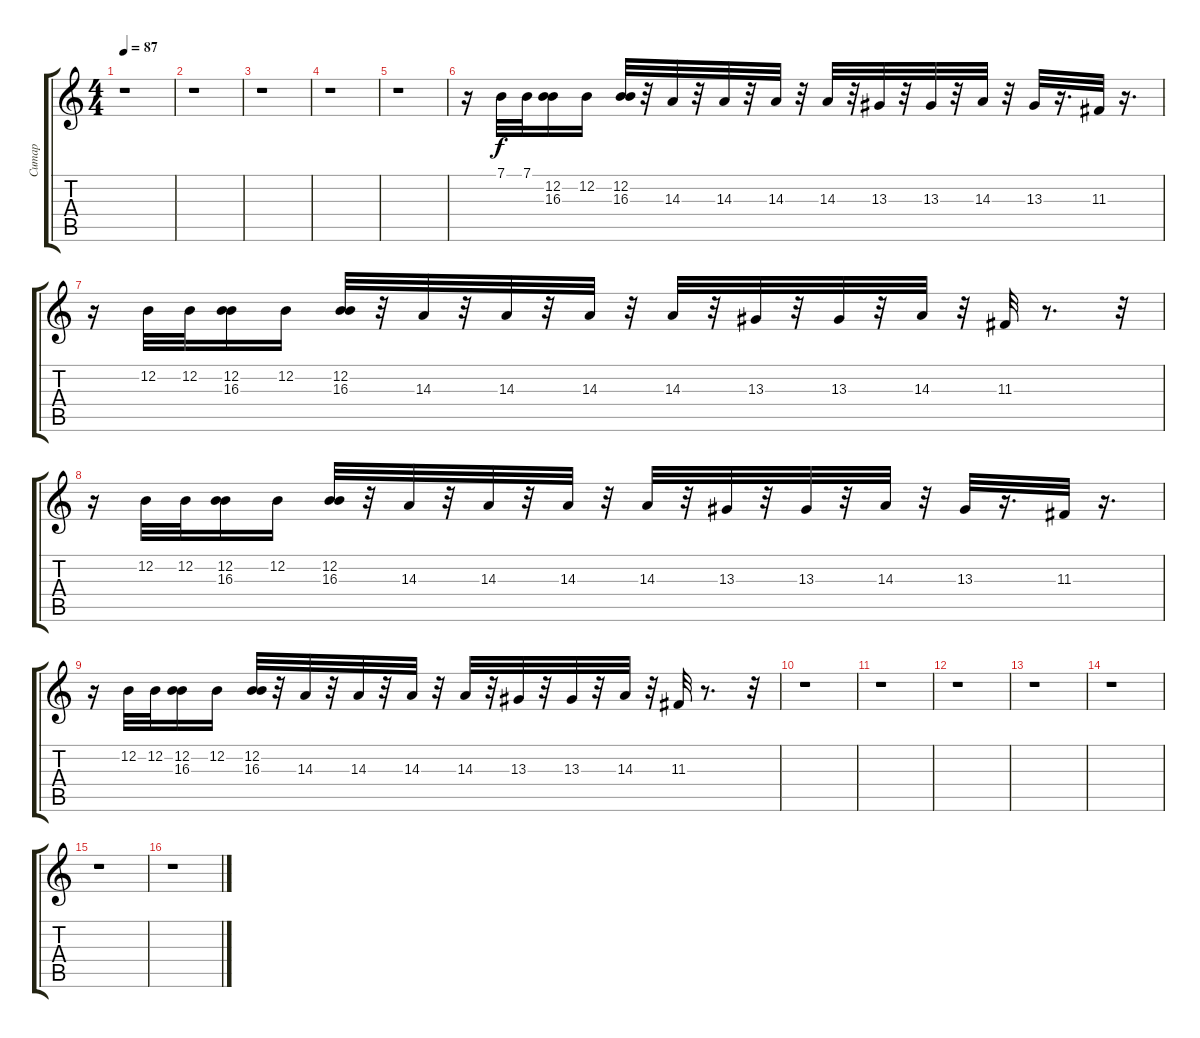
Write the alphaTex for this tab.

\track ("Ситар" "Ситар") {instrument sitar}
\staff {score tabs}
\tuning (E4 B3 G3 D3 A2 E2) {hide}
\ts (4 4)
\tempo 87
\clef g2
\ks c
r.1{dy f} |
r.1 |
r.1 |
r.1 |
r.1 |
r.16 7.1.32 7.1.32 (12.2 16.3).16 12.2.16 (12.2 16.3).32 r.32 14.3.32 r.32 14.3.32 r.32 14.3.32 r.32 14.3.32 r.32 13.3.32 r.32 13.3.32 r.32 14.3.32 r.32 13.3.32 r.16{d} 11.3.32 r.16{d} |
r.16 12.2.32 12.2.32 (12.2 16.3).16 12.2.16 (12.2 16.3).32 r.32 14.3.32 r.32 14.3.32 r.32 14.3.32 r.32 14.3.32 r.32 13.3.32 r.32 13.3.32 r.32 14.3.32 r.32 11.3.32 r.8{d} r.32 |
r.16 12.2.32 12.2.32 (12.2 16.3).16 12.2.16 (12.2 16.3).32 r.32 14.3.32 r.32 14.3.32 r.32 14.3.32 r.32 14.3.32 r.32 13.3.32 r.32 13.3.32 r.32 14.3.32 r.32 13.3.32 r.16{d} 11.3.32 r.16{d} |
r.16 12.2.32 12.2.32 (12.2 16.3).16 12.2.16 (12.2 16.3).32 r.32 14.3.32 r.32 14.3.32 r.32 14.3.32 r.32 14.3.32 r.32 13.3.32 r.32 13.3.32 r.32 14.3.32 r.32 11.3.32 r.8{d} r.32 |
r.1 |
r.1 |
r.1 |
r.1 |
r.1 |
r.1 |
r.1
